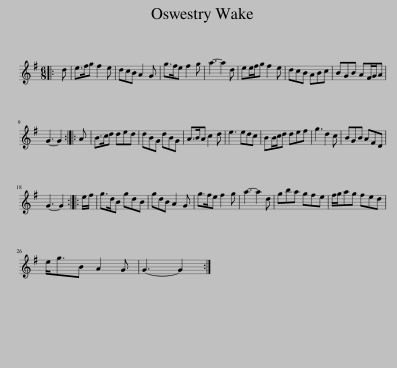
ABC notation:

X:1
L:1/8
M:6/8
I:linebreak $
K:G
V:1 treble
V:1
|: d | e>fg f2 e | dcB A2 G | g>fe f2 g | a3- a2 d | %5
 ee/f/g f2 e | dcB ABc | BGB AF/G/A |$ G3- G2 :: A | %10
 B>cd ded | dBG dBG | A>BA c2 d | e3 edc | BB/c/d def | %15
 g3 d2 c | BGB AFD |$ G3- G2 :: e/f/ | g>dB gdB | %20
 gdB A2 G | g>fe f2 g | a3- a2 d | gba gfe | f/g/ag fed |$ %25
 e<gB A2 G | G3- G2 :| %27
